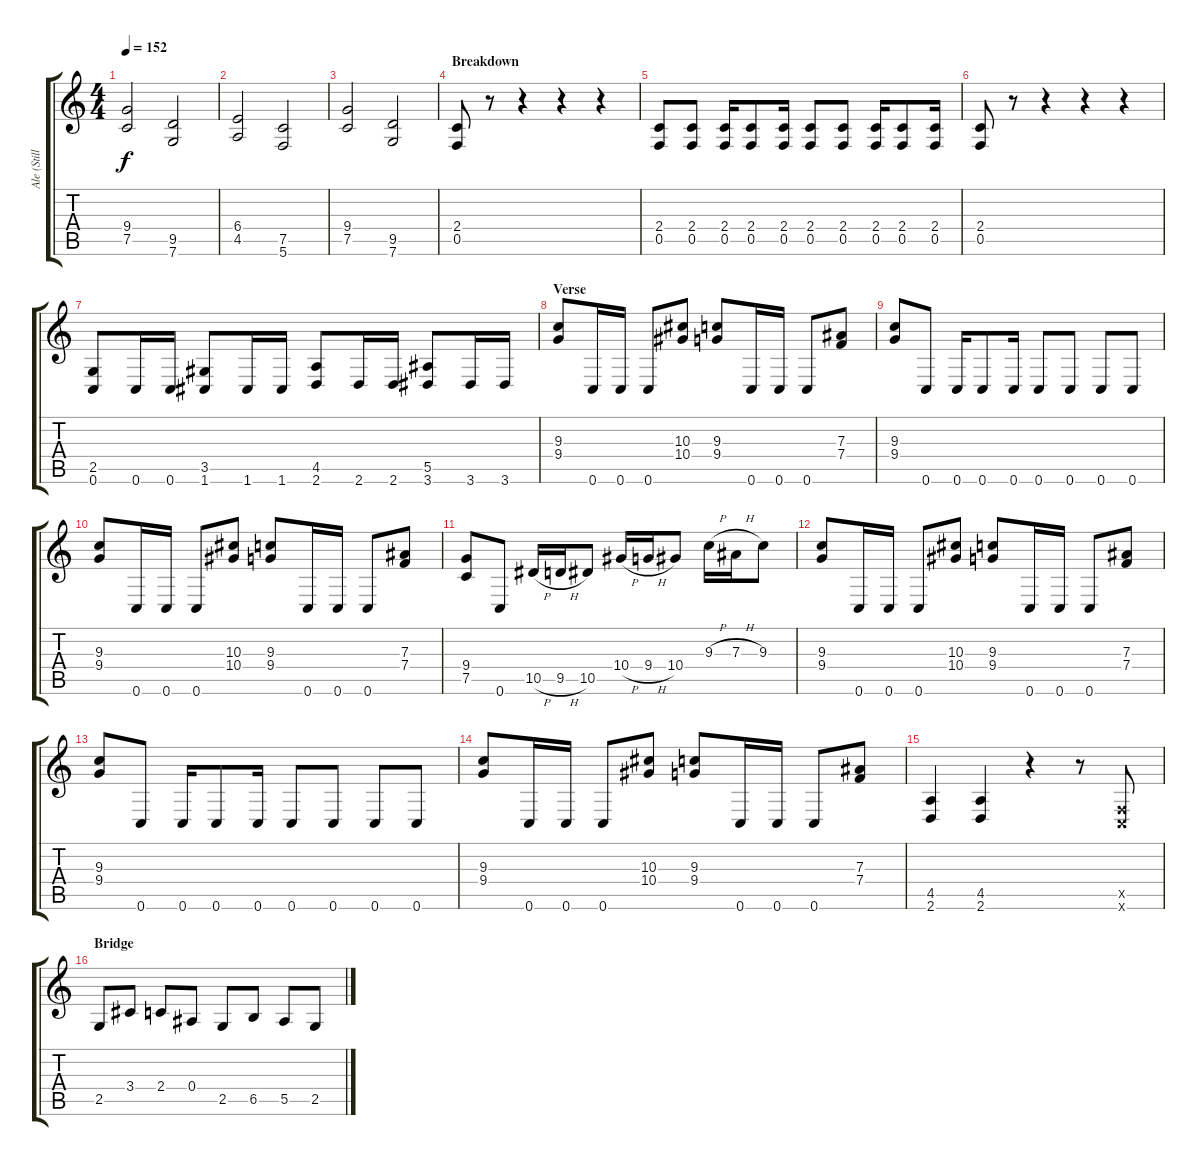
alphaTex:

\track ("Ale (Still on cd)" "Ale (Still") {instrument distortionguitar}
\staff {score tabs}
\tuning (C4 G3 Eb3 Bb2 F2 C2) {hide}
\ts (4 4)
\tempo 152
\clef g2
\ks c
(9.4 7.5).2{dy f} (9.5 7.6).2 |
(6.4 4.5).2 (7.5 5.6).2 |
(9.4 7.5).2 (9.5 7.6).2 |
\section ("" "Breakdown")
(2.4 0.5).8 r.8 r.4 r.4 r.4 |
(2.4 0.5).8 (2.4 0.5).8 (2.4 0.5).16 (2.4 0.5).8 (2.4 0.5).16 (2.4 0.5).8 (2.4 0.5).8 (2.4 0.5).16 (2.4 0.5).8 (2.4 0.5).16 |
(2.4 0.5).8 r.8 r.4 r.4 r.4 |
(2.5 0.6).8 0.6.16 0.6.16 (3.5 1.6).8 1.6.16 1.6.16 (4.5 2.6).8 2.6.16 2.6.16 (5.5 3.6).8 3.6.16 3.6.16 |
\section ("" "Verse")
(9.3 9.4).8 0.6.16 0.6.16 0.6.8 (10.3 10.4).8 (9.3 9.4).8 0.6.16 0.6.16 0.6.8 (7.3 7.4).8 |
(9.3 9.4).8 0.6.8 0.6.16 0.6.8 0.6.16 0.6.8 0.6.8 0.6.8 0.6.8 |
(9.3 9.4).8 0.6.16 0.6.16 0.6.8 (10.3 10.4).8 (9.3 9.4).8 0.6.16 0.6.16 0.6.8 (7.3 7.4).8 |
(9.4 7.5).8 0.6.8 10.5{h}.16 9.5{h}.16 10.5.8 10.4{h}.16 9.4{h}.16 10.4.8 9.3{h}.16 7.3{h}.16 9.3.8 |
(9.3 9.4).8 0.6.16 0.6.16 0.6.8 (10.3 10.4).8 (9.3 9.4).8 0.6.16 0.6.16 0.6.8 (7.3 7.4).8 |
(9.3 9.4).8 0.6.8 0.6.16 0.6.8 0.6.16 0.6.8 0.6.8 0.6.8 0.6.8 |
(9.3 9.4).8 0.6.16 0.6.16 0.6.8 (10.3 10.4).8 (9.3 9.4).8 0.6.16 0.6.16 0.6.8 (7.3 7.4).8 |
(4.5 2.6).4 (4.5 2.6).4 r.4 r.8 (0.5{x} 0.6{x}).8 |
\section ("" "Bridge")
2.5.8 3.4.8 2.4.8 0.4.8 2.5.8 6.5.8 5.5.8 2.5.8
